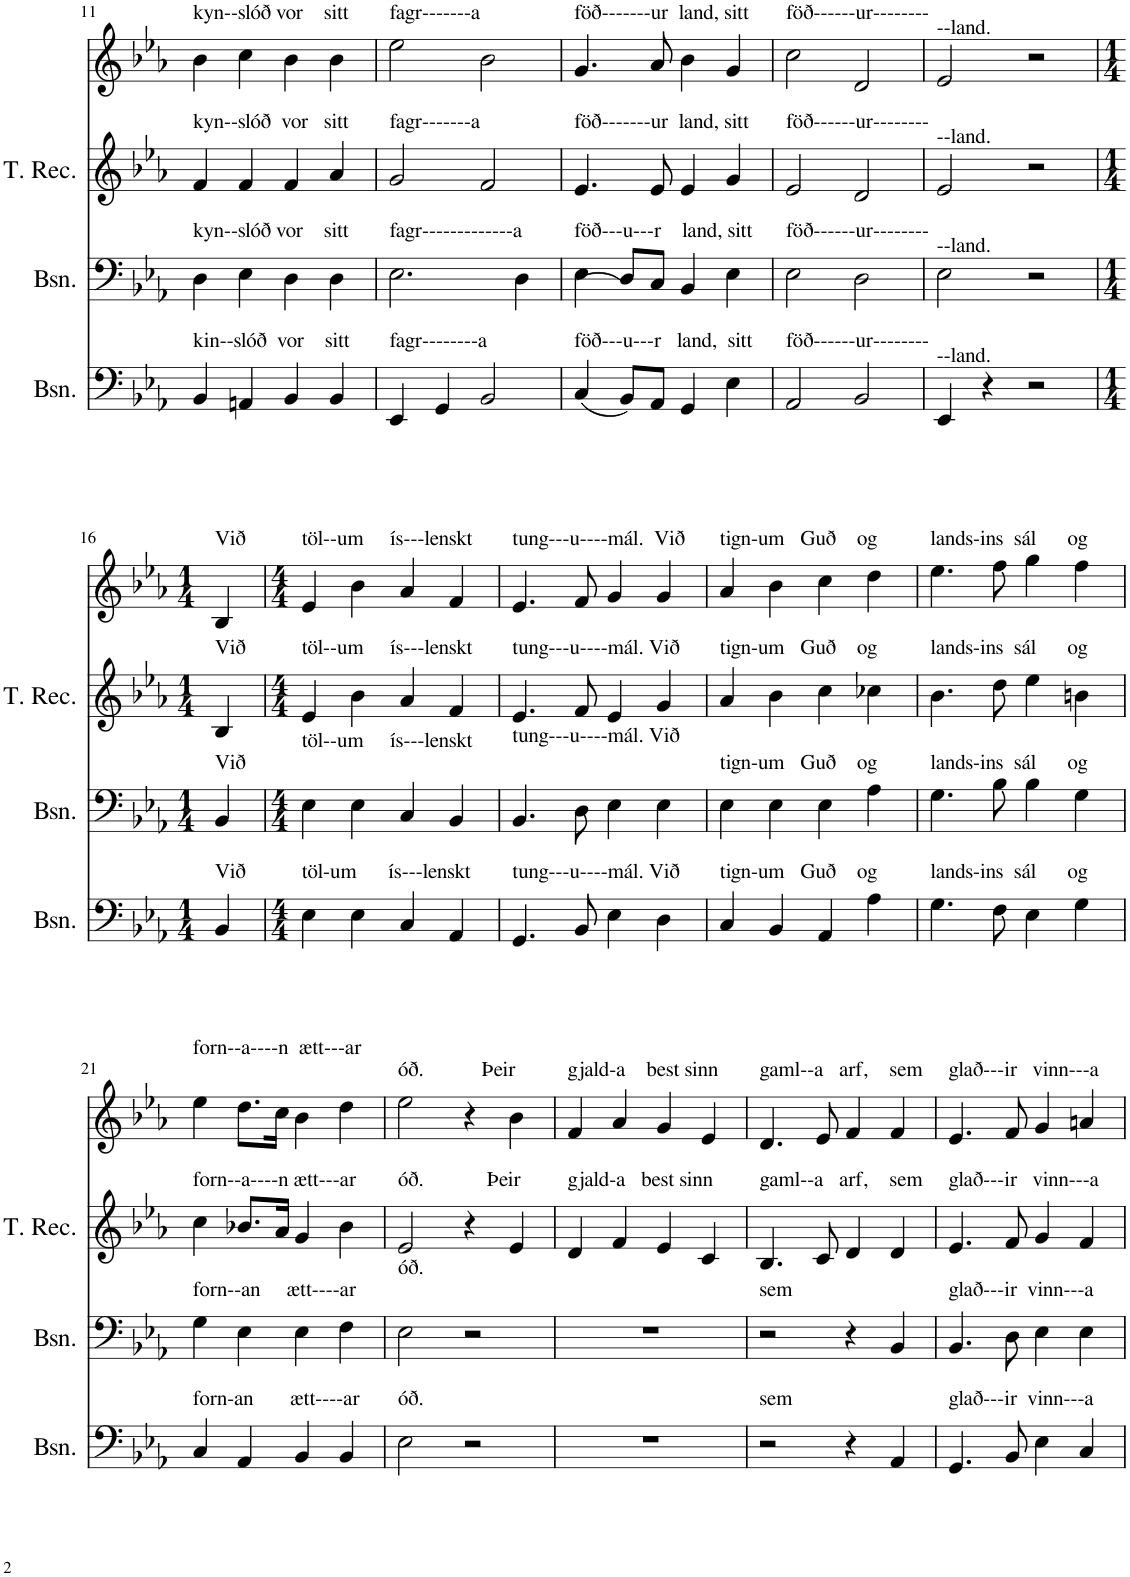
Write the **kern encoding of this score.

**kern	**kern	**kern	**kern
*part4	*part3	*part2	*part1
*staff4	*staff3	*staff2	*staff1
*I"Bassoon	*I"Bassoon	*I"Tenor Recorder	*I"Piano
*I'Bsn.	*I'Bsn.	*I'T. Rec.	*I'Pno
!!LO:PB:g=z
*clefF4	*clefF4	*clefG2	*clefG2
*k[b-e-a-]	*k[b-e-a-]	*k[b-e-a-]	*k[b-e-a-]
*M4/4	*M4/4	*M4/4	*M4/4
=11	=11	=11	=11
!	!	!	!LO:TX:a:t=kyn--slóð vor    sitt
!	!	!LO:TX:a:t=kyn--slóð  vor   sitt	!
!	!LO:TX:a:t=kyn--slóð vor    sitt	!	!
!LO:TX:a:t=kin--slóð  vor    sitt	!	!	!
4BB-/	4D\	4f/	4b-\
4AAn/	4E-\	4f/	4cc\
4BB-/	4D\	4f/	4b-\
4BB-/	4D\	4a-/	4b-\
=12	=12	=12	=12
!	!	!	!LO:TX:a:t=fagr-------a
!	!	!LO:TX:a:t=fagr-------a	!
!	!LO:TX:a:t=fagr-------------a	!	!
!LO:TX:a:t=fagr--------a	!	!	!
4EE-/	2.E-\	2g/	2ee-\
4GG/	.	.	.
2BB-/	.	2f/	2b-\
.	4D\	.	.
=13	=13	=13	=13
!	!	!	!LO:TX:a:t=föð-------ur  land, sitt
!	!	!LO:TX:a:t=föð-------ur  land, sitt	!
!	!LO:TX:a:t=föð---u---r    land, sitt	!	!
!LO:TX:a:t=föð---u---r   land,  sitt	!	!	!
(4C/	(4E-\	4.e-/	4.g/
8BB-/L)	8D/L)	.	.
8AA-/J	8C/J	8e-/	8a-/
4GG/	4BB-/	4e-/	4b-\
4E-\	4E-\	4g/	4g/
=14	=14	=14	=14
!	!	!	!LO:TX:a:t=föð------ur--------
!	!	!LO:TX:a:t=föð------ur--------	!
!	!LO:TX:a:t=föð------ur--------	!	!
!LO:TX:a:t=föð------ur--------	!	!	!
2AA-/	2E-\	2e-/	2cc\
2BB-/	2D\	2d/	2d/
=15	=15	=15	=15
!	!	!	!LO:TX:a:t=--land.
!	!	!LO:TX:a:t=--land.	!
!	!LO:TX:a:t=--land.	!	!
!LO:TX:a:t=--land.	!	!	!
4EE-/	2E-\	2e-/	2e-/
4r	.	.	.
2r	2r	2r	2r
!!LO:LB:g=z
=16	=16	=16	=16
*M1/4	*M1/4	*M1/4	*M1/4
!	!	!	!LO:TX:a:t=Við
!	!	!LO:TX:a:t=Við	!
!	!LO:TX:a:t=Við	!	!
!LO:TX:a:t=Við	!	!	!
4BB-/	4BB-/	4B-/	4B-/
=17	=17	=17	=17
*M4/4	*M4/4	*M4/4	*M4/4
!	!	!	!LO:TX:a:t=töl--um     ís---lenskt
!	!	!LO:TX:a:t=töl--um     ís---lenskt	!
!	!LO:TX:a:t=töl--um     ís---lenskt	!	!
!LO:TX:a:t=töl-um      ís---lenskt	!	!	!
4E-\	4E-\	4e-/	4e-/
4E-\	4E-\	4b-\	4b-\
4C/	4C/	4a-/	4a-/
4AA-/	4BB-/	4f/	4f/
=18	=18	=18	=18
!	!	!	!LO:TX:a:t=tung---u----mál.  Við
!	!	!LO:TX:a:t=tung---u----mál. Við	!
!	!LO:TX:a:t=tung---u----mál. Við	!	!
!LO:TX:a:t=tung---u----mál. Við	!	!	!
4.GG/	4.BB-/	4.e-/	4.e-/
8BB-/	8D\	8f/	8f/
4E-\	4E-\	4e-/	4g/
4D\	4E-\	4g/	4g/
=19	=19	=19	=19
!	!	!	!LO:TX:a:t=tign-um   Guð    og
!	!	!LO:TX:a:t=tign-um   Guð    og	!
!	!LO:TX:a:t=tign-um   Guð    og	!	!
!LO:TX:a:t=tign-um   Guð    og	!	!	!
4C/	4E-\	4a-/	4a-/
4BB-/	4E-\	4b-\	4b-\
4AA-/	4E-\	4cc\	4cc\
4A-\	4A-\	4cc-X\	4dd\
=20	=20	=20	=20
!	!	!	!LO:TX:a:t=lands-ins  sál      og
!	!	!LO:TX:a:t=lands-ins  sál      og	!
!	!LO:TX:a:t=lands-ins  sál      og	!	!
!LO:TX:a:t=lands-ins  sál      og	!	!	!
4.G\	4.G\	4.b-\	4.ee-\
8F\	8B-\	8dd\	8ff\
4E-\	4B-\	4ee-\	4gg\
4G\	4G\	4bn\	4ff\
!!LO:LB:g=z
=21	=21	=21	=21
!	!	!	!LO:TX:a:t=forn--a----n  ætt---ar
!	!	!LO:TX:a:t=forn--a----n ætt---ar	!
!	!LO:TX:a:t=forn--an     ætt----ar	!	!
!LO:TX:a:t=forn-an       ætt----ar	!	!	!
4C/	4G\	4cc\	4ee-\
4AA-/	4E-\	8.b-X/L	8.dd\L
.	.	16a-/Jk	16cc\Jk
4BB-/	4E-\	4g/	4b-\
4BB-/	4F\	4b-\	4dd\
=22	=22	=22	=22
!	!	!	!LO:TX:a:t=óð.           Þeir
!	!	!LO:TX:a:t=óð.            Þeir	!
!	!LO:TX:a:t=óð.	!	!
!LO:TX:a:t=óð.	!	!	!
2E-\	2E-\	2e-/	2ee-\
2r	2r	4r	4r
.	.	4e-/	4b-\
=23	=23	=23	=23
!	!	!	!LO:TX:a:t=gjald-a    best sinn
!	!	!LO:TX:a:t=gjald-a   best sinn	!
1r	1r	4d/	4f/
.	.	4f/	4a-/
.	.	4e-/	4g/
.	.	4c/	4e-/
=24	=24	=24	=24
!	!	!	!LO:TX:a:t=gaml--a   arf,    sem
!	!	!LO:TX:a:t=gaml--a   arf,    sem	!
!	!LO:TX:a:t=sem	!	!
!LO:TX:a:t=sem	!	!	!
2r	2r	4.B-/	4.d/
.	.	8c/	8e-/
4r	4r	4d/	4f/
4AA-/	4BB-/	4d/	4f/
=25	=25	=25	=25
!	!	!	!LO:TX:a:t=glað---ir   vinn---a
!	!	!LO:TX:a:t=glað---ir   vinn---a	!
!	!LO:TX:a:t=glað---ir  vinn---a	!	!
!LO:TX:a:t=glað---ir  vinn---a	!	!	!
4.GG/	4.BB-/	4.e-/	4.e-/
8BB-/	8D\	8f/	8f/
4E-\	4E-\	4g/	4g/
4C/	4E-\	4f/	4an/
=	=	=	=
*-	*-	*-	*-
